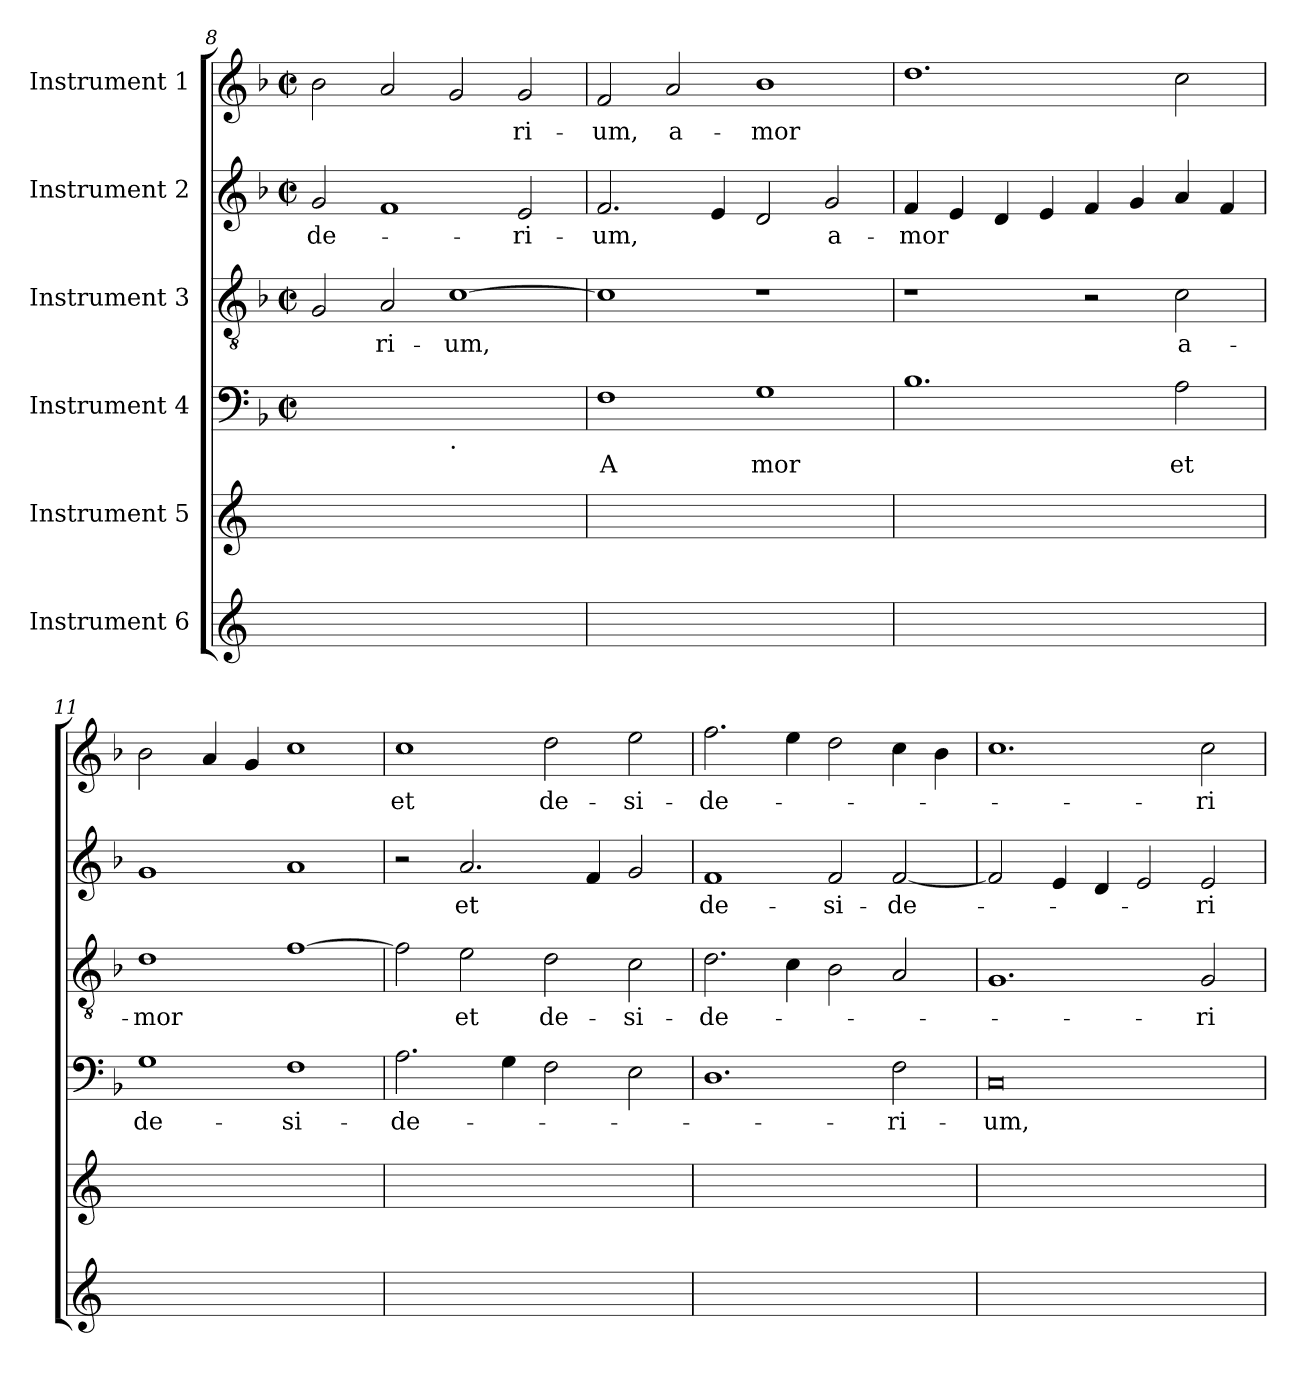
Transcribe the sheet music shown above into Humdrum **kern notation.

**kern	**kern	**kern	**text	**kern	**text	**kern	**text	**kern	**text
*part6	*part5	*part4	*part4	*part3	*part3	*part2	*part2	*part1	*part1
*staff6	*staff5	*staff4	*staff4	*staff3	*staff3	*staff2	*staff2	*staff1	*staff1
*I"Instrument 6	*I"Instrument 5	*I"Instrument 4	*	*I"Instrument 3	*	*I"Instrument 2	*	*I"Instrument 1	*
*clefG2	*clefG2	*clefF4	*	*clefGv2	*	*clefG2	*	*clefG2	*
*k[]	*k[]	*k[b-]	*	*k[b-]	*	*k[b-]	*	*k[b-]	*
*	*	*F:	*	*F:	*	*F:	*	*F:	*
*	*	*M2/2	*	*M2/2	*	*M2/2	*	*M2/2	*
*	*	*met(c|)	*	*met(c|)	*	*met(c|)	*	*met(c|)	*
=8	=8	=8	=8	=8	=8	=8	=8	=8	=8
!	!	!	!	!	!	!	!LO:LY:b	!	!
1ryy	1ryy	1ryy	.	2G/	.	2g/	-de-	2b-\	.
!	!	!	!	!	!LO:LY:b	!	!	!	!
.	.	.	.	2A/	-ri-	1f	.	2a/	.
!	!	!LO:TX:b:t=.	!	!	!	!	!	!	!
!	!	!	!	!	!LO:LY:b	!	!	!	!
1ryy	1ryy	1ryy	.	[>1c	-um,	.	.	2g/	.
!	!	!	!	!	!	!	!LO:LY:b	!	!LO:LY:b
.	.	.	.	.	.	2e/	-ri-	2g/	-ri-
=9	=9	=9	=9	=9	=9	=9	=9	=9	=9
!	!	!	!LO:LY:b	!	!	!	!LO:LY:b	!	!LO:LY:b
1ryy	1ryy	1F	A	1c]	.	2.f/	-um,	2f/	-um,
!	!	!	!	!	!	!	!	!	!LO:LY:b
.	.	.	.	.	.	.	.	2a/	a-
.	.	.	.	.	.	4e/	.	.	.
!	!	!	!LO:LY:b	!	!	!	!	!	!LO:LY:b
1ryy	1ryy	1G	-mor	1r	.	2d/	.	1b-	-mor
!	!	!	!	!	!	!	!LO:LY:b	!	!
.	.	.	.	.	.	2g/	a-	.	.
=10	=10	=10	=10	=10	=10	=10	=10	=10	=10
!	!	!	!	!	!	!	!LO:LY:b	!	!
1ryy	1ryy	1.B-	.	1r	.	4f/	-mor	1.dd	.
.	.	.	.	.	.	4e/	.	.	.
.	.	.	.	.	.	4d/	.	.	.
.	.	.	.	.	.	4e/	.	.	.
1ryy	1ryy	.	.	2r	.	4f/	.	.	.
.	.	.	.	.	.	4g/	.	.	.
!	!	!	!LO:LY:b	!	!LO:LY:b	!	!	!	!
.	.	2A\	et	2c\	a-	4a/	.	2cc\	.
.	.	.	.	.	.	4f/	.	.	.
=11	=11	=11	=11	=11	=11	=11	=11	=11	=11
!	!	!	!LO:LY:b	!	!LO:LY:b	!	!	!	!
1ryy	1ryy	1G	de-	1d	-mor	1g	.	2b-\	.
.	.	.	.	.	.	.	.	4a/	.
.	.	.	.	.	.	.	.	4g/	.
!	!	!	!LO:LY:b	!	!	!	!	!	!
1ryy	1ryy	1F	-si-	[>1f	.	1a	.	1cc	.
=12	=12	=12	=12	=12	=12	=12	=12	=12	=12
!	!	!	!LO:LY:b	!	!	!	!	!	!LO:LY:b
1ryy	1ryy	2.A\	-de-	2f\]	.	2r	.	1cc	et
!	!	!	!	!	!LO:LY:b	!	!LO:LY:b	!	!
.	.	.	.	2e\	et	2.a/	et	.	.
.	.	4G\	.	.	.	.	.	.	.
!	!	!	!	!	!LO:LY:b	!	!	!	!LO:LY:b
1ryy	1ryy	2F\	.	2d\	de-	.	.	2dd\	de-
.	.	.	.	.	.	4f/	.	.	.
!	!	!	!	!	!LO:LY:b	!	!	!	!LO:LY:b
.	.	2E\	.	2c\	-si-	2g/	.	2ee\	-si-
!!LO:LB:g=z
=13	=13	=13	=13	=13	=13	=13	=13	=13	=13
!	!	!	!	!	!LO:LY:b	!	!LO:LY:b	!	!LO:LY:b
1ryy	1ryy	1.D	.	2.d\	-de-	1f	de-	2.ff\	-de-
.	.	.	.	4c\	.	.	.	4ee\	.
!	!	!	!	!	!	!	!LO:LY:b	!	!
1ryy	1ryy	.	.	2B-\	.	2f/	-si-	2dd\	.
!	!	!	!LO:LY:b	!	!	!	!LO:LY:b	!	!
.	.	2F\	-ri-	2A/	.	[<2f/	-de-	4cc\	.
.	.	.	.	.	.	.	.	4b-\	.
=14	=14	=14	=14	=14	=14	=14	=14	=14	=14
!	!	!	!LO:LY:b	!	!	!	!	!	!
1ryy	1ryy	0C	-um,	1.G	.	2f/]	.	1.cc	.
.	.	.	.	.	.	4e/	.	.	.
.	.	.	.	.	.	4d/	.	.	.
1ryy	1ryy	.	.	.	.	2e/	.	.	.
!	!	!	!	!	!LO:LY:b	!	!LO:LY:b	!	!LO:LY:b
.	.	.	.	2G/	-ri-	2e/	-ri-	2cc\	-ri-
=	=	=	=	=	=	=	=	=	=
*-	*-	*-	*-	*-	*-	*-	*-	*-	*-
